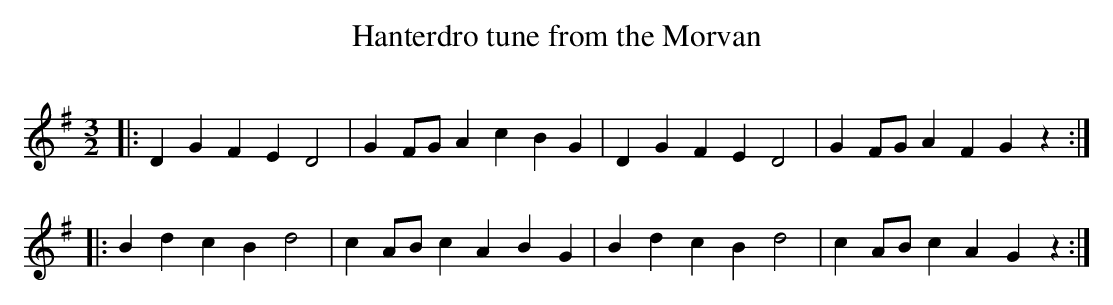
X:1
T:Hanterdro tune from the Morvan
Q:120
M:3/2
L:1/4
K:G
|: DGFED2 | GF/G/AcBG | DGFED2 | GF/G/AFGz :|
|: BdcBd2 | cA/B/cABG | BdcBd2 | cA/B/cAGz :|
